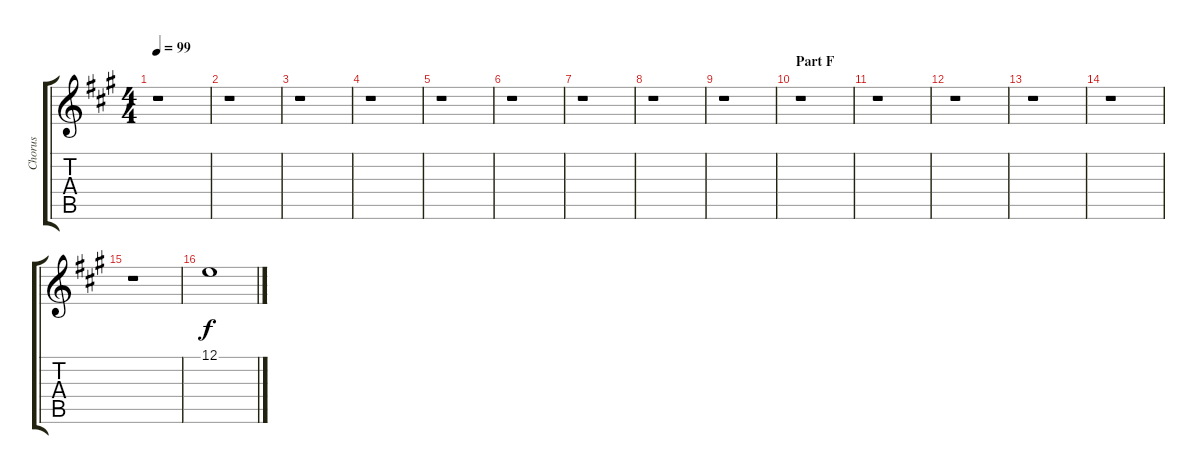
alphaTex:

\track ("Chorus" "Chorus") {instrument trumpet}
\staff {score tabs}
\tuning (E4 B3 G3 D3 A2 E2) {hide}
\ts (4 4)
\tempo 99
\clef g2
\ks a
r.1{dy f} |
r.1 |
r.1 |
r.1 |
r.1 |
r.1 |
r.1 |
r.1 |
r.1 |
\section ("" "Part F")
r.1 |
r.1 |
r.1 |
r.1 |
r.1 |
r.1 |
12.1.1
